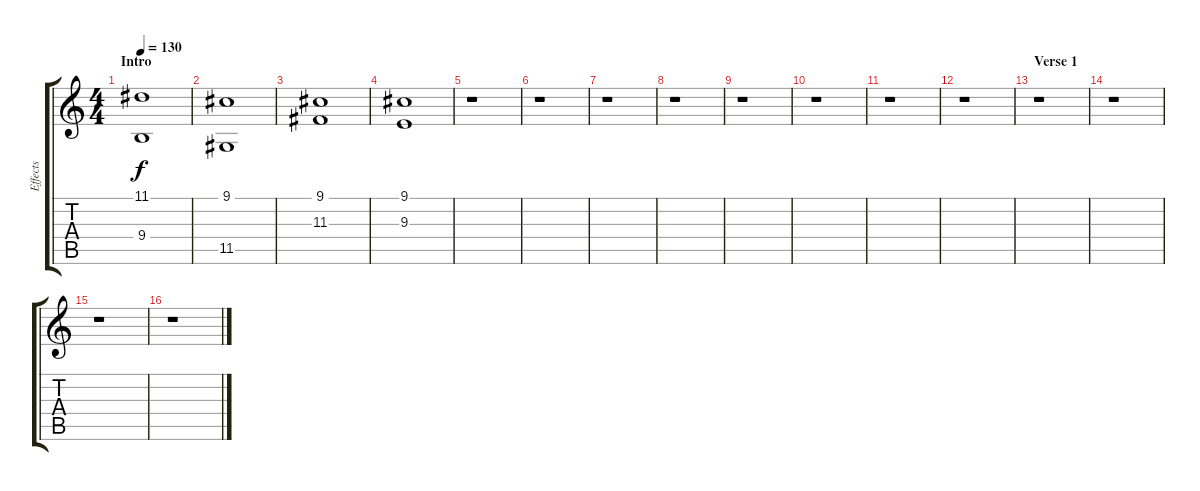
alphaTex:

\track ("Effects" "Effects") {instrument stringensemble2}
\staff {score tabs}
\tuning (E4 B3 G3 D3 A2 E2) {hide}
\ts (4 4)
\section ("" "Intro")
\tempo 130
\clef g2
\ks c
(11.1 9.4).1{dy f instrument stringensemble2} |
(9.1 11.5).1 |
(9.1 11.3).1 |
(9.1 9.3).1 |
r.1 |
r.1 |
r.1 |
r.1 |
r.1 |
r.1 |
r.1 |
r.1 |
\section ("" "Verse 1")
r.1 |
r.1 |
r.1 |
r.1
